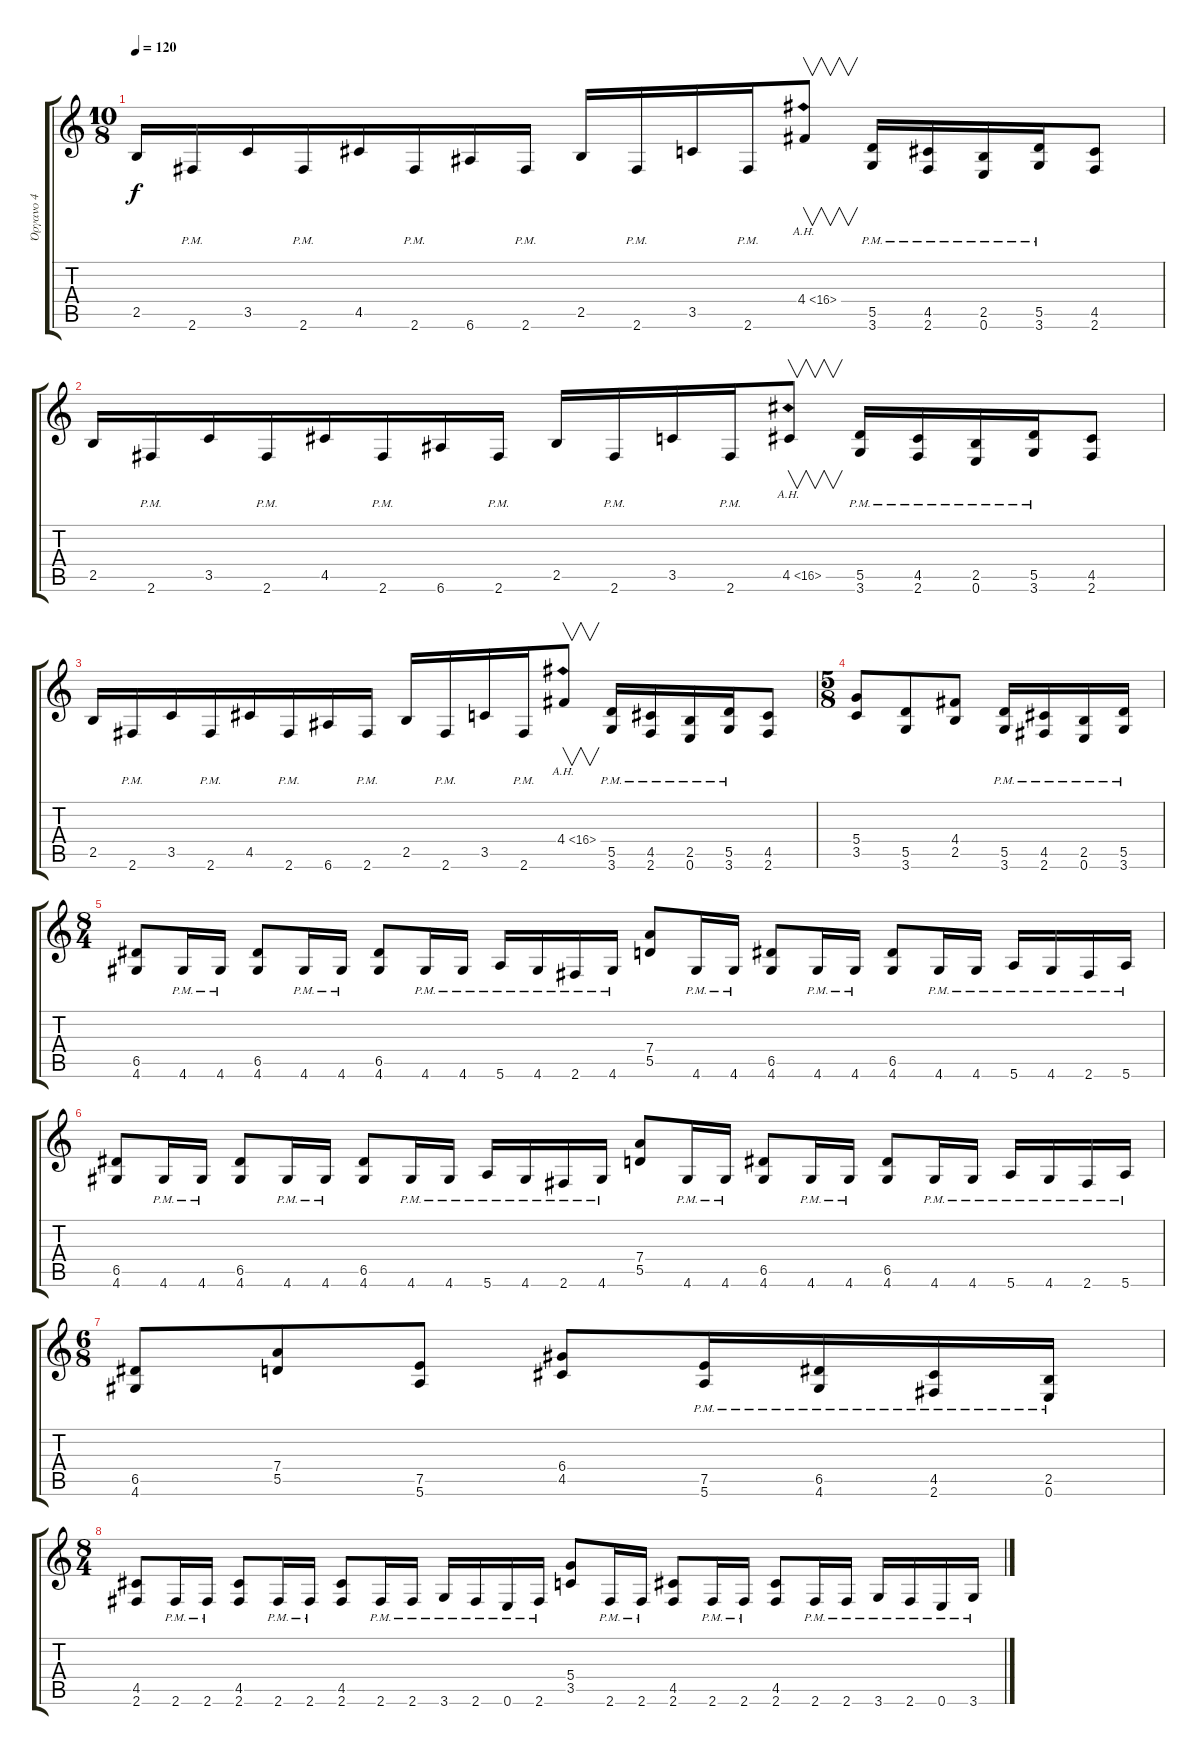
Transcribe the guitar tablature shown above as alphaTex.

\track ("Όργανο 4" "Όργανο 4") {instrument distortionguitar}
\staff {score tabs}
\tuning (E4 B3 G3 D3 A2 E2) {hide}
\ts (10 8)
\tempo 120
\clef g2
\ks c
2.5.16{dy f} 2.6{pm}.16 3.5.16 2.6{pm}.16 4.5.16 2.6{pm}.16 6.6.16 2.6{pm}.16 2.5.16 2.6{pm}.16 3.5.16 2.6{pm}.16 4.4{ah 12}.8{v} (5.5{pm} 3.6{pm}).16 (4.5{pm} 2.6{pm}).16 (2.5{pm} 0.6{pm}).16 (5.5{pm} 3.6{pm}).16 (4.5 2.6).8 |
2.5.16 2.6{pm}.16 3.5.16 2.6{pm}.16 4.5.16 2.6{pm}.16 6.6.16 2.6{pm}.16 2.5.16 2.6{pm}.16 3.5.16 2.6{pm}.16 4.5{ah 12}.8{v} (5.5{pm} 3.6{pm}).16 (4.5{pm} 2.6{pm}).16 (2.5{pm} 0.6{pm}).16 (5.5{pm} 3.6{pm}).16 (4.5 2.6).8 |
2.5.16 2.6{pm}.16 3.5.16 2.6{pm}.16 4.5.16 2.6{pm}.16 6.6.16 2.6{pm}.16 2.5.16 2.6{pm}.16 3.5.16 2.6{pm}.16 4.4{ah 12}.8{v} (5.5{pm} 3.6{pm}).16 (4.5{pm} 2.6{pm}).16 (2.5{pm} 0.6{pm}).16 (5.5{pm} 3.6{pm}).16 (4.5 2.6).8 |
\ts (5 8)
(5.4 3.5).8 (5.5 3.6).8 (4.4 2.5).8 (5.5{pm} 3.6{pm}).16 (4.5{pm} 2.6{pm}).16 (2.5{pm} 0.6{pm}).16 (5.5{pm} 3.6{pm}).16 |
\ts (8 4)
(6.5 4.6).8 4.6{pm}.16 4.6{pm}.16 (6.5 4.6).8 4.6{pm}.16 4.6{pm}.16 (6.5 4.6).8 4.6{pm}.16 4.6{pm}.16 5.6{pm}.16 4.6{pm}.16 2.6{pm}.16 4.6{pm}.16 (7.4 5.5).8 4.6{pm}.16 4.6{pm}.16 (6.5 4.6).8 4.6{pm}.16 4.6{pm}.16 (6.5 4.6).8 4.6{pm}.16 4.6{pm}.16 5.6{pm}.16 4.6{pm}.16 2.6{pm}.16 5.6{pm}.16 |
(6.5 4.6).8 4.6{pm}.16 4.6{pm}.16 (6.5 4.6).8 4.6{pm}.16 4.6{pm}.16 (6.5 4.6).8 4.6{pm}.16 4.6{pm}.16 5.6{pm}.16 4.6{pm}.16 2.6{pm}.16 4.6{pm}.16 (7.4 5.5).8 4.6{pm}.16 4.6{pm}.16 (6.5 4.6).8 4.6{pm}.16 4.6{pm}.16 (6.5 4.6).8 4.6{pm}.16 4.6{pm}.16 5.6{pm}.16 4.6{pm}.16 2.6{pm}.16 5.6{pm}.16 |
\ts (6 8)
(6.5 4.6).8 (7.4 5.5).8 (7.5 5.6).8 (6.4 4.5).8 (7.5{pm} 5.6{pm}).16 (6.5{pm} 4.6{pm}).16 (4.5{pm} 2.6{pm}).16 (2.5{pm} 0.6{pm}).16 |
\ts (8 4)
(4.5 2.6).8 2.6{pm}.16 2.6{pm}.16 (4.5 2.6).8 2.6{pm}.16 2.6{pm}.16 (4.5 2.6).8 2.6{pm}.16 2.6{pm}.16 3.6{pm}.16 2.6{pm}.16 0.6{pm}.16 2.6{pm}.16 (5.4 3.5).8 2.6{pm}.16 2.6{pm}.16 (4.5 2.6).8 2.6{pm}.16 2.6{pm}.16 (4.5 2.6).8 2.6{pm}.16 2.6{pm}.16 3.6{pm}.16 2.6{pm}.16 0.6{pm}.16 3.6{pm}.16
